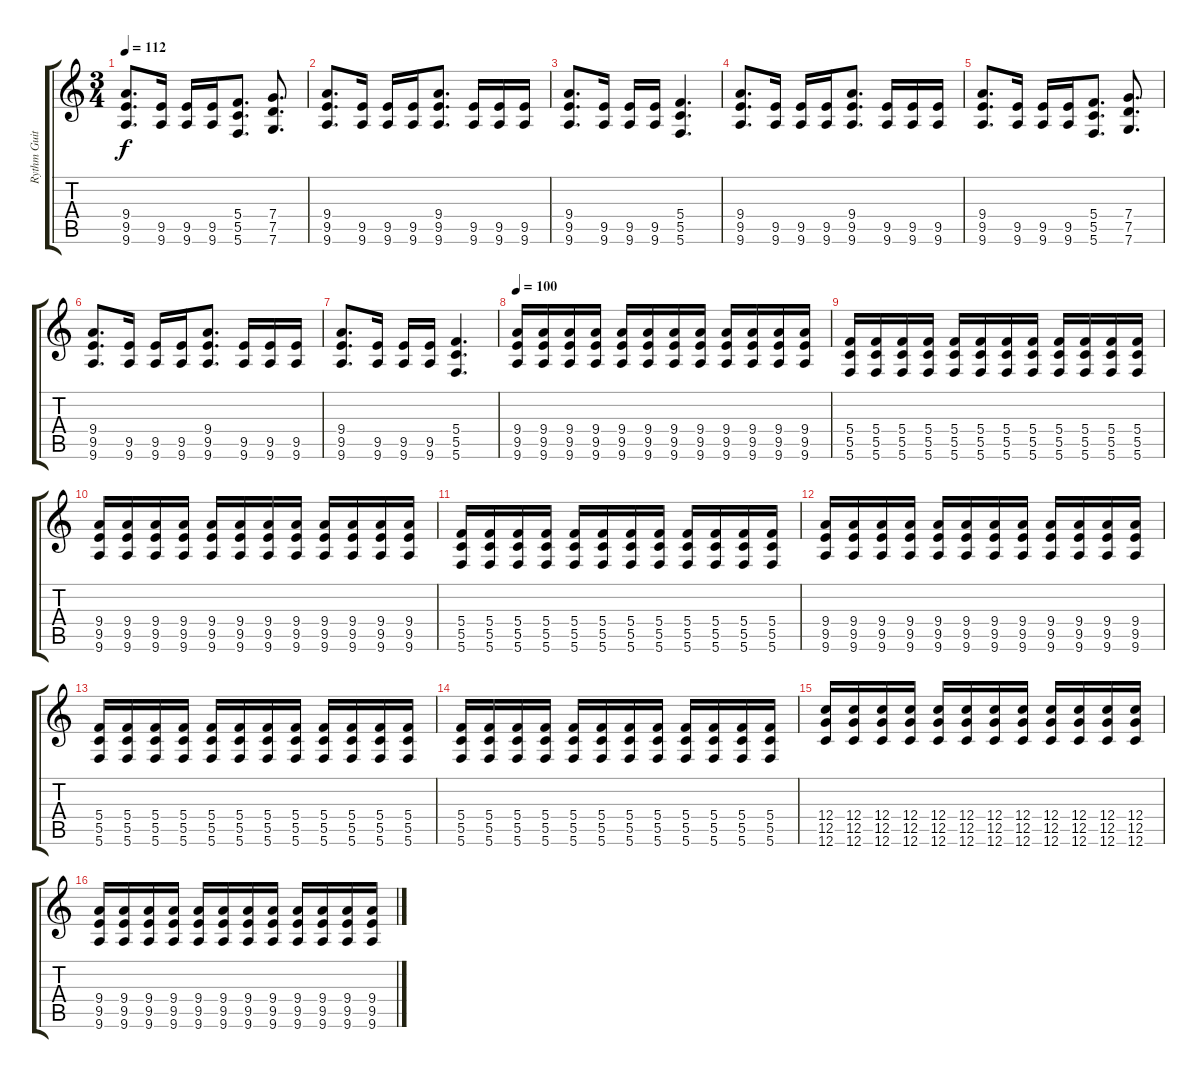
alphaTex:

\track ("Rythm Guitar" "Rythm Guit") {instrument distortionguitar}
\staff {score tabs}
\tuning (D4 A3 F3 C3 G2 C2) {hide}
\ts (3 4)
\tempo 112
\clef g2
\ks c
(9.4 9.5 9.6).8{d dy f} (9.5 9.6).16 (9.5 9.6).16 (9.5 9.6).16 (5.4 5.5 5.6).8{d} (7.4 7.5 7.6).8{d} |
(9.4 9.5 9.6).8{d} (9.5 9.6).16 (9.5 9.6).16 (9.5 9.6).16 (9.4 9.5 9.6).8{d} (9.5 9.6).16 (9.5 9.6).16 (9.5 9.6).16 |
(9.4 9.5 9.6).8{d} (9.5 9.6).16 (9.5 9.6).16 (9.5 9.6).16 (5.4 5.5 5.6).4{d} |
(9.4 9.5 9.6).8{d} (9.5 9.6).16 (9.5 9.6).16 (9.5 9.6).16 (9.4 9.5 9.6).8{d} (9.5 9.6).16 (9.5 9.6).16 (9.5 9.6).16 |
(9.4 9.5 9.6).8{d} (9.5 9.6).16 (9.5 9.6).16 (9.5 9.6).16 (5.4 5.5 5.6).8{d} (7.4 7.5 7.6).8{d} |
(9.4 9.5 9.6).8{d} (9.5 9.6).16 (9.5 9.6).16 (9.5 9.6).16 (9.4 9.5 9.6).8{d} (9.5 9.6).16 (9.5 9.6).16 (9.5 9.6).16 |
(9.4 9.5 9.6).8{d} (9.5 9.6).16 (9.5 9.6).16 (9.5 9.6).16 (5.4 5.5 5.6).4{d} |
\tempo 100
(9.4 9.5 9.6).16 (9.4 9.5 9.6).16 (9.4 9.5 9.6).16 (9.4 9.5 9.6).16 (9.4 9.5 9.6).16 (9.4 9.5 9.6).16 (9.4 9.5 9.6).16 (9.4 9.5 9.6).16 (9.4 9.5 9.6).16 (9.4 9.5 9.6).16 (9.4 9.5 9.6).16 (9.4 9.5 9.6).16 |
(5.4 5.5 5.6).16 (5.4 5.5 5.6).16 (5.4 5.5 5.6).16 (5.4 5.5 5.6).16 (5.4 5.5 5.6).16 (5.4 5.5 5.6).16 (5.4 5.5 5.6).16 (5.4 5.5 5.6).16 (5.4 5.5 5.6).16 (5.4 5.5 5.6).16 (5.4 5.5 5.6).16 (5.4 5.5 5.6).16 |
(9.4 9.5 9.6).16 (9.4 9.5 9.6).16 (9.4 9.5 9.6).16 (9.4 9.5 9.6).16 (9.4 9.5 9.6).16 (9.4 9.5 9.6).16 (9.4 9.5 9.6).16 (9.4 9.5 9.6).16 (9.4 9.5 9.6).16 (9.4 9.5 9.6).16 (9.4 9.5 9.6).16 (9.4 9.5 9.6).16 |
(5.4 5.5 5.6).16 (5.4 5.5 5.6).16 (5.4 5.5 5.6).16 (5.4 5.5 5.6).16 (5.4 5.5 5.6).16 (5.4 5.5 5.6).16 (5.4 5.5 5.6).16 (5.4 5.5 5.6).16 (5.4 5.5 5.6).16 (5.4 5.5 5.6).16 (5.4 5.5 5.6).16 (5.4 5.5 5.6).16 |
(9.4 9.5 9.6).16 (9.4 9.5 9.6).16 (9.4 9.5 9.6).16 (9.4 9.5 9.6).16 (9.4 9.5 9.6).16 (9.4 9.5 9.6).16 (9.4 9.5 9.6).16 (9.4 9.5 9.6).16 (9.4 9.5 9.6).16 (9.4 9.5 9.6).16 (9.4 9.5 9.6).16 (9.4 9.5 9.6).16 |
(5.4 5.5 5.6).16 (5.4 5.5 5.6).16 (5.4 5.5 5.6).16 (5.4 5.5 5.6).16 (5.4 5.5 5.6).16 (5.4 5.5 5.6).16 (5.4 5.5 5.6).16 (5.4 5.5 5.6).16 (5.4 5.5 5.6).16 (5.4 5.5 5.6).16 (5.4 5.5 5.6).16 (5.4 5.5 5.6).16 |
(5.4 5.5 5.6).16 (5.4 5.5 5.6).16 (5.4 5.5 5.6).16 (5.4 5.5 5.6).16 (5.4 5.5 5.6).16 (5.4 5.5 5.6).16 (5.4 5.5 5.6).16 (5.4 5.5 5.6).16 (5.4 5.5 5.6).16 (5.4 5.5 5.6).16 (5.4 5.5 5.6).16 (5.4 5.5 5.6).16 |
(12.4 12.5 12.6).16 (12.4 12.5 12.6).16 (12.4 12.5 12.6).16 (12.4 12.5 12.6).16 (12.4 12.5 12.6).16 (12.4 12.5 12.6).16 (12.4 12.5 12.6).16 (12.4 12.5 12.6).16 (12.4 12.5 12.6).16 (12.4 12.5 12.6).16 (12.4 12.5 12.6).16 (12.4 12.5 12.6).16 |
(9.4 9.5 9.6).16 (9.4 9.5 9.6).16 (9.4 9.5 9.6).16 (9.4 9.5 9.6).16 (9.4 9.5 9.6).16 (9.4 9.5 9.6).16 (9.4 9.5 9.6).16 (9.4 9.5 9.6).16 (9.4 9.5 9.6).16 (9.4 9.5 9.6).16 (9.4 9.5 9.6).16 (9.4 9.5 9.6).16
